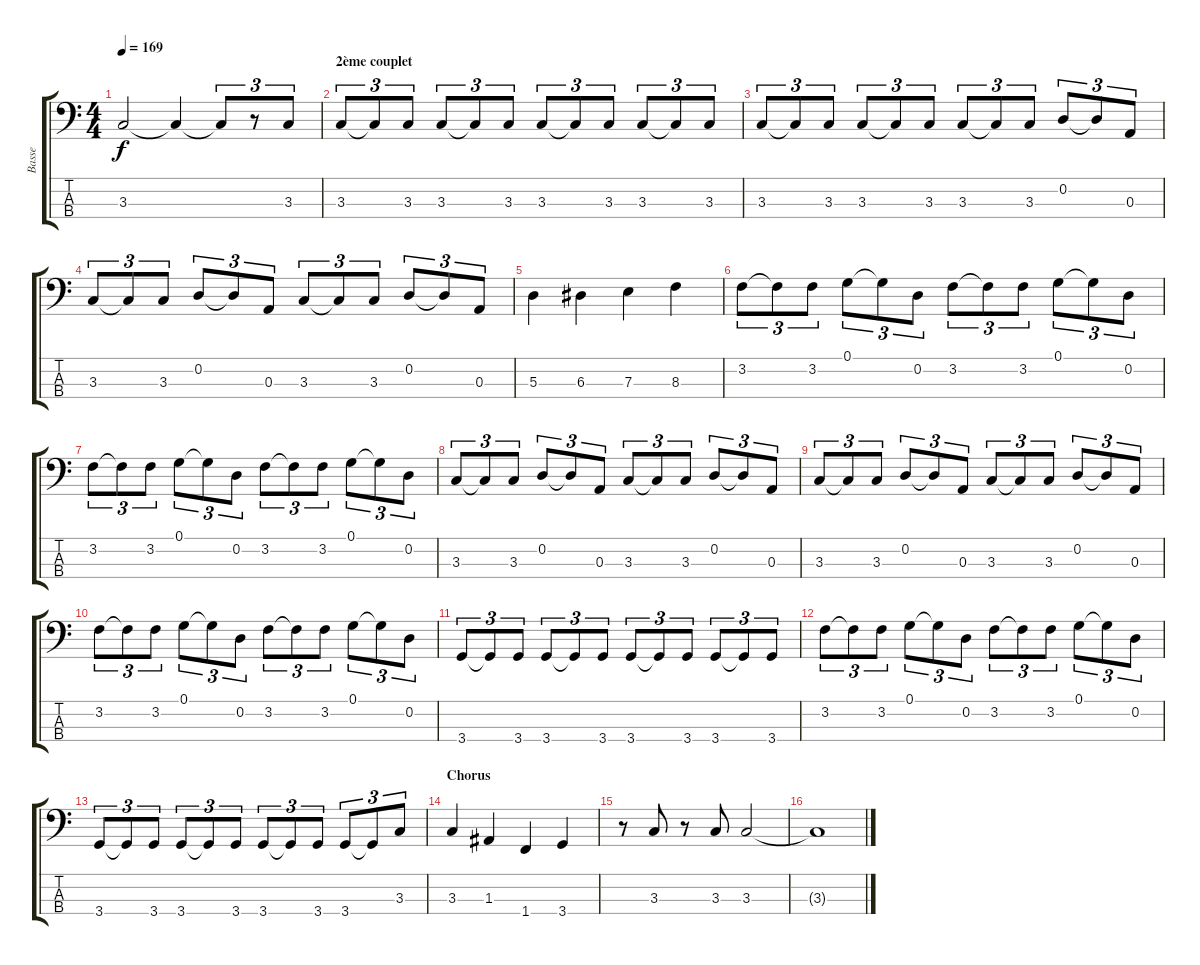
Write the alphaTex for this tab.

\track ("Basse" "Basse") {instrument electricbassfinger}
\staff {score tabs}
\tuning (G2 D2 A1 E1) {hide}
\ts (4 4)
\tempo 169
\clef f4
\ks c
3.3{t}.2{dy f} 3.3{t}.4 3.3{t}.8{tu (3 2)} r.8{tu (3 2)} 3.3.8{tu (3 2)} |
\section ("" "2ème couplet")
3.3.8{tu (3 2)} 3.3{t}.8{tu (3 2)} 3.3.8{tu (3 2)} 3.3.8{tu (3 2)} 3.3{t}.8{tu (3 2)} 3.3.8{tu (3 2)} 3.3.8{tu (3 2)} 3.3{t}.8{tu (3 2)} 3.3.8{tu (3 2)} 3.3.8{tu (3 2)} 3.3{t}.8{tu (3 2)} 3.3.8{tu (3 2)} |
3.3.8{tu (3 2)} 3.3{t}.8{tu (3 2)} 3.3.8{tu (3 2)} 3.3.8{tu (3 2)} 3.3{t}.8{tu (3 2)} 3.3.8{tu (3 2)} 3.3.8{tu (3 2)} 3.3{t}.8{tu (3 2)} 3.3.8{tu (3 2)} 0.2.8{tu (3 2)} 0.2{t}.8{tu (3 2)} 0.3.8{tu (3 2)} |
3.3.8{tu (3 2)} 3.3{t}.8{tu (3 2)} 3.3.8{tu (3 2)} 0.2.8{tu (3 2)} 0.2{t}.8{tu (3 2)} 0.3.8{tu (3 2)} 3.3.8{tu (3 2)} 3.3{t}.8{tu (3 2)} 3.3.8{tu (3 2)} 0.2.8{tu (3 2)} 0.2{t}.8{tu (3 2)} 0.3.8{tu (3 2)} |
5.3.4 6.3.4 7.3.4 8.3.4 |
3.2.8{tu (3 2)} 3.2{t}.8{tu (3 2)} 3.2.8{tu (3 2)} 0.1.8{tu (3 2)} 0.1{t}.8{tu (3 2)} 0.2.8{tu (3 2)} 3.2.8{tu (3 2)} 3.2{t}.8{tu (3 2)} 3.2.8{tu (3 2)} 0.1.8{tu (3 2)} 0.1{t}.8{tu (3 2)} 0.2.8{tu (3 2)} |
3.2.8{tu (3 2)} 3.2{t}.8{tu (3 2)} 3.2.8{tu (3 2)} 0.1.8{tu (3 2)} 0.1{t}.8{tu (3 2)} 0.2.8{tu (3 2)} 3.2.8{tu (3 2)} 3.2{t}.8{tu (3 2)} 3.2.8{tu (3 2)} 0.1.8{tu (3 2)} 0.1{t}.8{tu (3 2)} 0.2.8{tu (3 2)} |
3.3.8{tu (3 2)} 3.3{t}.8{tu (3 2)} 3.3.8{tu (3 2)} 0.2.8{tu (3 2)} 0.2{t}.8{tu (3 2)} 0.3.8{tu (3 2)} 3.3.8{tu (3 2)} 3.3{t}.8{tu (3 2)} 3.3.8{tu (3 2)} 0.2.8{tu (3 2)} 0.2{t}.8{tu (3 2)} 0.3.8{tu (3 2)} |
3.3.8{tu (3 2)} 3.3{t}.8{tu (3 2)} 3.3.8{tu (3 2)} 0.2.8{tu (3 2)} 0.2{t}.8{tu (3 2)} 0.3.8{tu (3 2)} 3.3.8{tu (3 2)} 3.3{t}.8{tu (3 2)} 3.3.8{tu (3 2)} 0.2.8{tu (3 2)} 0.2{t}.8{tu (3 2)} 0.3.8{tu (3 2)} |
3.2.8{tu (3 2)} 3.2{t}.8{tu (3 2)} 3.2.8{tu (3 2)} 0.1.8{tu (3 2)} 0.1{t}.8{tu (3 2)} 0.2.8{tu (3 2)} 3.2.8{tu (3 2)} 3.2{t}.8{tu (3 2)} 3.2.8{tu (3 2)} 0.1.8{tu (3 2)} 0.1{t}.8{tu (3 2)} 0.2.8{tu (3 2)} |
3.4.8{tu (3 2)} 3.4{t}.8{tu (3 2)} 3.4.8{tu (3 2)} 3.4.8{tu (3 2)} 3.4{t}.8{tu (3 2)} 3.4.8{tu (3 2)} 3.4.8{tu (3 2)} 3.4{t}.8{tu (3 2)} 3.4.8{tu (3 2)} 3.4.8{tu (3 2)} 3.4{t}.8{tu (3 2)} 3.4.8{tu (3 2)} |
3.2.8{tu (3 2)} 3.2{t}.8{tu (3 2)} 3.2.8{tu (3 2)} 0.1.8{tu (3 2)} 0.1{t}.8{tu (3 2)} 0.2.8{tu (3 2)} 3.2.8{tu (3 2)} 3.2{t}.8{tu (3 2)} 3.2.8{tu (3 2)} 0.1.8{tu (3 2)} 0.1{t}.8{tu (3 2)} 0.2.8{tu (3 2)} |
3.4.8{tu (3 2)} 3.4{t}.8{tu (3 2)} 3.4.8{tu (3 2)} 3.4.8{tu (3 2)} 3.4{t}.8{tu (3 2)} 3.4.8{tu (3 2)} 3.4.8{tu (3 2)} 3.4{t}.8{tu (3 2)} 3.4.8{tu (3 2)} 3.4.8{tu (3 2)} 3.4{t}.8{tu (3 2)} 3.3.8{tu (3 2)} |
\section ("" "Chorus")
3.3.4 1.3.4 1.4.4 3.4.4 |
r.8 3.3.8 r.8 3.3.8 3.3.2 |
3.3{t}.1
